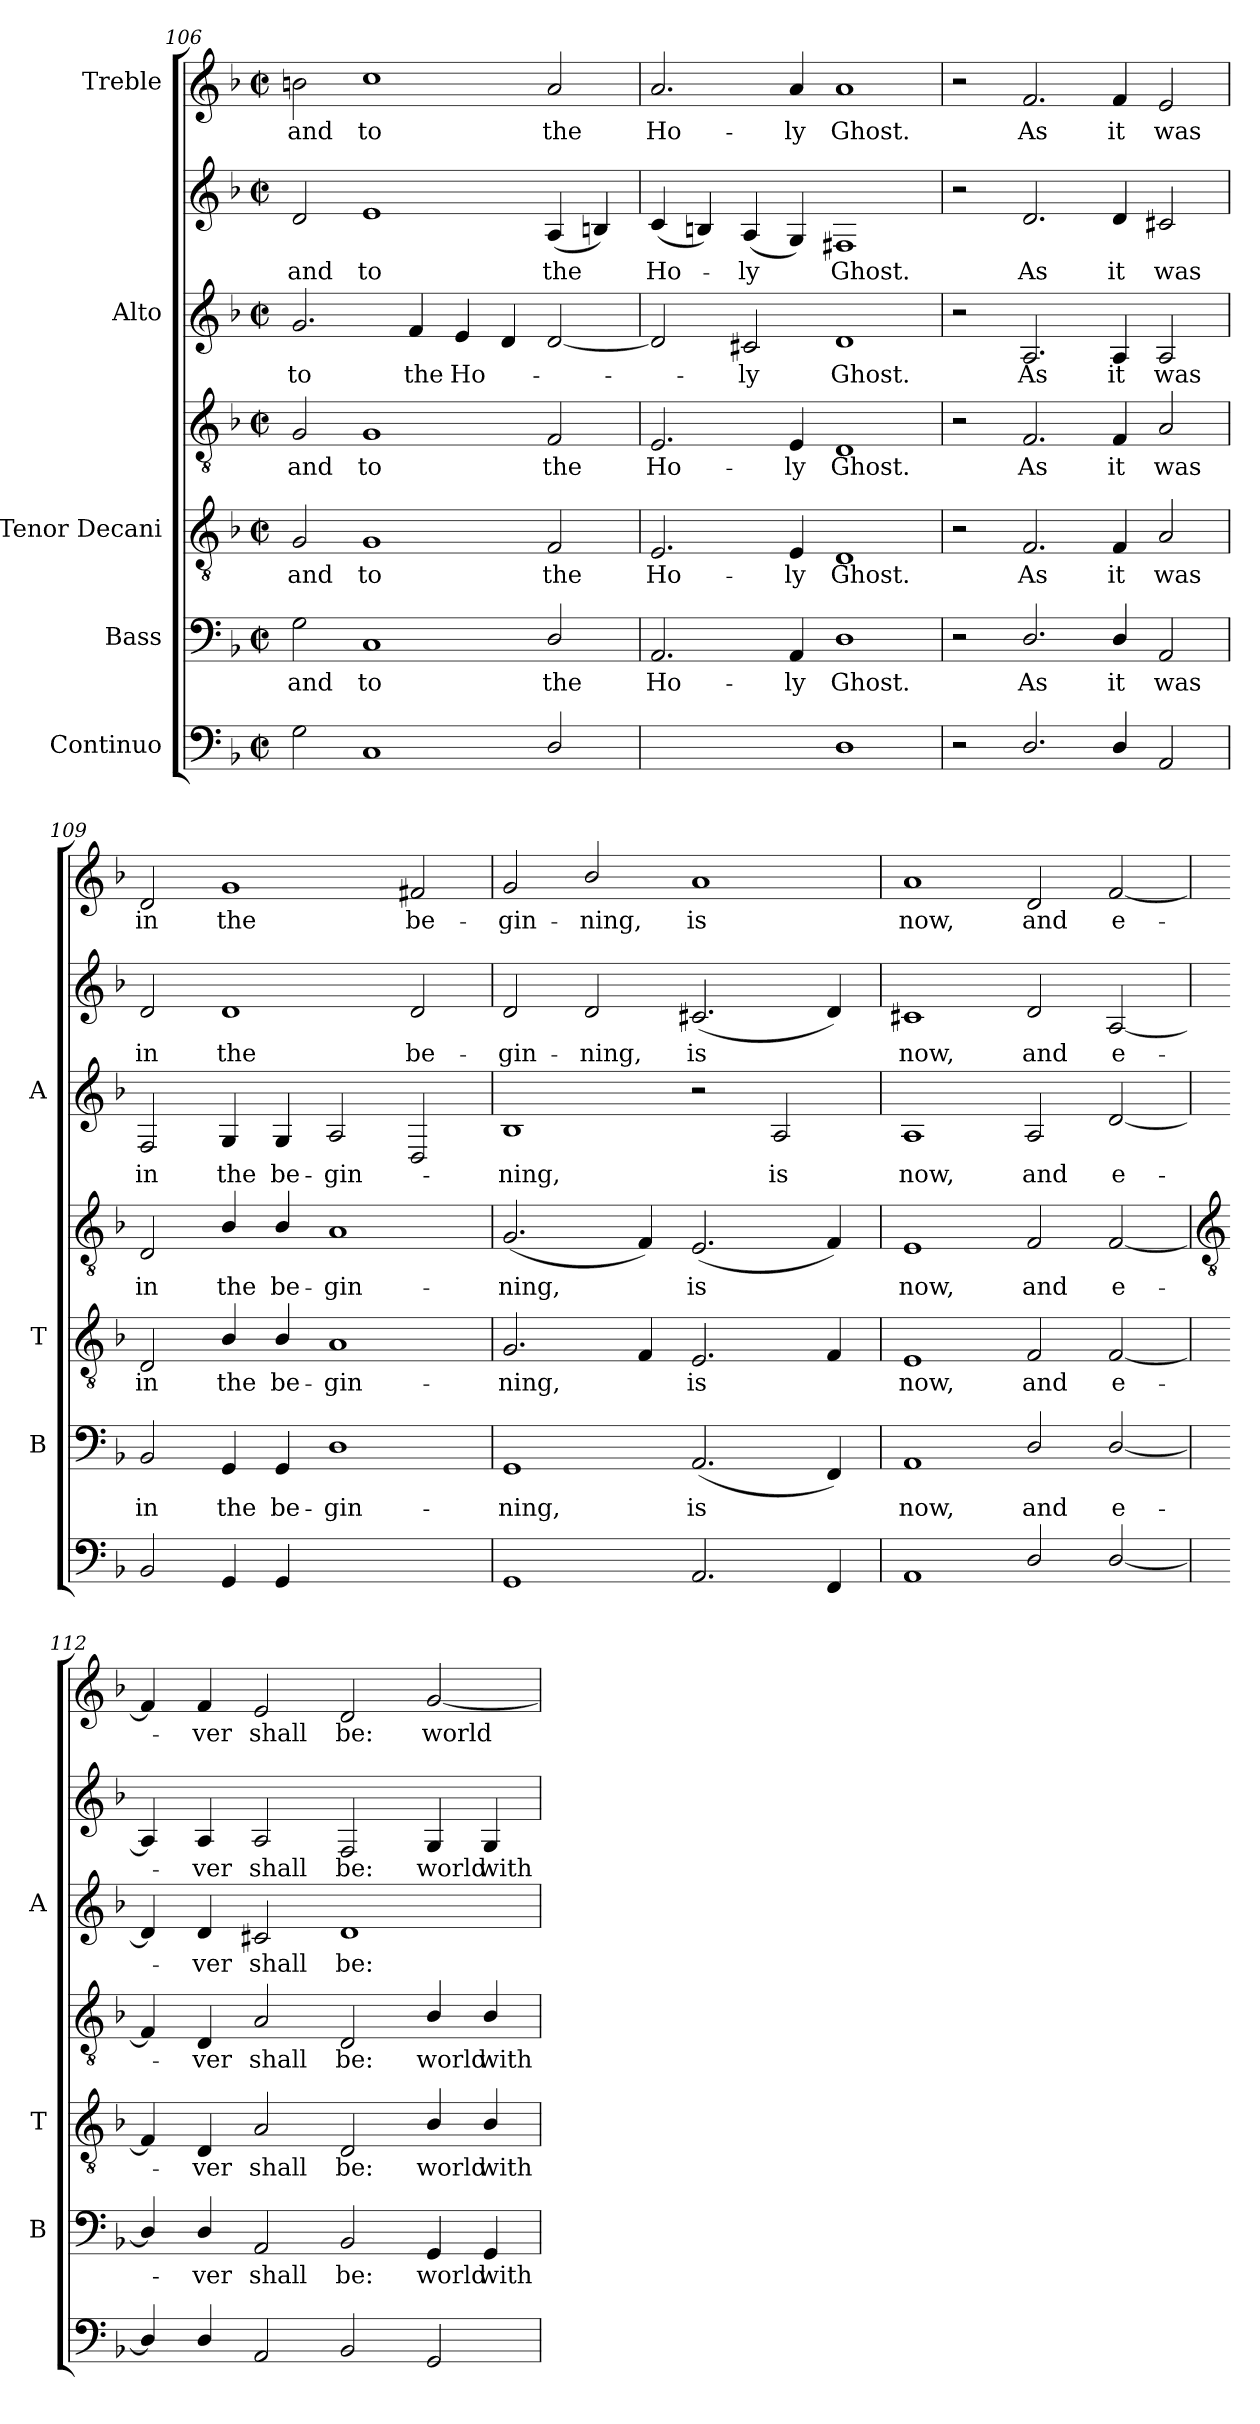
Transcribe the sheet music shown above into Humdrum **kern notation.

**kern	**text	**kern	**text	**kern	**text	**kern	**text	**kern	**text	**kern	**text	**kern	**text
*part5	*part5	*part4	*part4	*part3	*part3	*part3	*part3	*part2	*part2	*part2	*part2	*part1	*part1
*staff7	*staff7	*staff6	*staff6	*staff5	*staff5	*staff4	*staff4	*staff3	*staff3	*staff2	*staff2	*staff1	*staff1
*I"Continuo	*	*I"Bass	*	*I"Tenor Decani	*	*	*	*I"Alto	*	*	*	*I"Treble	*
*	*	*I'B	*	*I'T	*	*	*	*I'A	*	*	*	*	*
!!LO:LB:g=z
*clefF4	*	*clefF4	*	*clefGv2	*	*clefGv2	*	*clefG2	*	*clefG2	*	*clefG2	*
*k[b-]	*	*k[b-]	*	*k[b-]	*	*k[b-]	*	*k[b-]	*	*k[b-]	*	*k[b-]	*
*F:	*	*F:	*	*F:	*	*F:	*	*F:	*	*F:	*	*F:	*
*M4/2	*	*M4/2	*	*M4/2	*	*M4/2	*	*M4/2	*	*M4/2	*	*M4/2	*
*met(c|)	*	*met(c|)	*	*met(c|)	*	*met(c|)	*	*met(c|)	*	*met(c|)	*	*met(c|)	*
=106	=106	=106	=106	=106	=106	=106	=106	=106	=106	=106	=106	=106	=106
!	!	!	!LO:LY:b	!	!LO:LY:b	!	!LO:LY:b	!	!LO:LY:b	!	!LO:LY:b	!	!LO:LY:b
2G	.	2G	and	2G	and	2G	and	2.g	to	2d	and	2bn	and
!	!	!	!LO:LY:b	!	!LO:LY:b	!	!LO:LY:b	!	!	!	!LO:LY:b	!	!LO:LY:b
1C	.	1C	to	1G	to	1G	to	.	.	1e	to	1cc	to
!	!	!	!	!	!	!	!	!	!LO:LY:b	!	!	!	!
.	.	.	.	.	.	.	.	4f	the	.	.	.	.
!	!	!	!	!	!	!	!	!	!LO:LY:b	!	!	!	!
.	.	.	.	.	.	.	.	4e	Ho-	.	.	.	.
.	.	.	.	.	.	.	.	4d	.	.	.	.	.
!	!	!	!LO:LY:b	!	!LO:LY:b	!	!LO:LY:b	!	!	!	!LO:LY:b	!	!LO:LY:b
2D/	.	2D/	the	2F	the	2F	the	[2d	.	(<4A	the	2a	the
.	.	.	.	.	.	.	.	.	.	4Bn)	.	.	.
=107	=107	=107	=107	=107	=107	=107	=107	=107	=107	=107	=107	=107	=107
!	!LO:LY:b	!	!LO:LY:b	!	!LO:LY:b	!	!LO:LY:b	!	!	!	!LO:LY:b	!	!LO:LY:b
[2AAyy	4	2.AA	Ho-	2.E	Ho-	2.E	Ho-	2d]	.	(<4c	Ho-	2.a	Ho-
.	.	.	.	.	.	.	.	.	.	4Bn)	.	.	.
!	!LO:LY:b	!	!	!	!	!	!	!	!LO:LY:b	!	!LO:LY:b	!	!
2AAyy]	3	.	.	.	.	.	.	2c#X	ly	(<4A	ly	.	.
!	!	!	!LO:LY:b	!	!LO:LY:b	!	!LO:LY:b	!	!	!	!	!	!LO:LY:b
.	.	4AA	-ly	4E	-ly	4E	-ly	.	.	4G)	.	4a	-ly
!	!	!	!LO:LY:b	!	!LO:LY:b	!	!LO:LY:b	!	!LO:LY:b	!	!LO:LY:b	!	!LO:LY:b
1D	.	1D	Ghost.	1D	Ghost.	1D	Ghost.	1d	Ghost.	1F#X	Ghost.	1a	Ghost.
=108	=108	=108	=108	=108	=108	=108	=108	=108	=108	=108	=108	=108	=108
2r	.	2r	.	2r	.	2r	.	2r	.	2r	.	2r	.
!	!	!	!LO:LY:b	!	!LO:LY:b	!	!LO:LY:b	!	!LO:LY:b	!	!LO:LY:b	!	!LO:LY:b
2.D/	.	2.D/	As	2.F	As	2.F	As	2.A	As	2.d	As	2.f	As
!	!	!	!LO:LY:b	!	!LO:LY:b	!	!LO:LY:b	!	!LO:LY:b	!	!LO:LY:b	!	!LO:LY:b
4D/	.	4D/	it	4F	it	4F	it	4A	it	4d	it	4f	it
!	!	!	!LO:LY:b	!	!LO:LY:b	!	!LO:LY:b	!	!LO:LY:b	!	!LO:LY:b	!	!LO:LY:b
2AA	.	2AA	was	2A	was	2A	was	2A	was	2c#X	was	2e	was
=109	=109	=109	=109	=109	=109	=109	=109	=109	=109	=109	=109	=109	=109
!	!	!	!LO:LY:b	!	!LO:LY:b	!	!LO:LY:b	!	!LO:LY:b	!	!LO:LY:b	!	!LO:LY:b
2BB-	.	2BB-	in	2D	in	2D	in	2F	-in	2d	in	2d	in
!	!	!	!LO:LY:b	!	!LO:LY:b	!	!LO:LY:b	!	!LO:LY:b	!	!LO:LY:b	!	!LO:LY:b
4GG	.	4GG	the	4B-/	the	4B-/	the	4G	the	1d	the	1g	the
!	!	!	!LO:LY:b	!	!LO:LY:b	!	!LO:LY:b	!	!LO:LY:b	!	!	!	!
4GG	.	4GG	be-	4B-/	be-	4B-/	be-	4G	be-	.	.	.	.
!	!LO:LY:b	!	!LO:LY:b	!	!LO:LY:b	!	!LO:LY:b	!	!LO:LY:b	!	!	!	!
[2Dyy	4	1D	-gin-	1A	-gin-	1A	-gin-	2A	-gin-	.	.	.	.
!	!LO:LY:b	!	!	!	!	!	!	!	!	!	!LO:LY:b	!	!LO:LY:b
2Dyy]	3	.	.	.	.	.	.	2D	.	2d	be-	2f#X	be-
=110	=110	=110	=110	=110	=110	=110	=110	=110	=110	=110	=110	=110	=110
!	!	!	!LO:LY:b	!	!LO:LY:b	!	!LO:LY:b	!	!LO:LY:b	!	!LO:LY:b	!	!LO:LY:b
1GG	.	1GG	-ning,	2.G	-ning,	(<2.G	-ning,	1B-	ning,	2d	gin-	2g	-gin-
!	!	!	!	!	!	!	!	!	!	!	!LO:LY:b	!	!LO:LY:b
.	.	.	.	.	.	.	.	.	.	2d	-ning,	2b-/	-ning,
.	.	.	.	4F	.	4F)	.	.	.	.	.	.	.
!	!	!	!LO:LY:b	!	!LO:LY:b	!	!LO:LY:b	!	!	!	!LO:LY:b	!	!LO:LY:b
2.AA	.	(<2.AA	is	2.E	is	(<2.E	is	2r	.	(<2.c#X	is	1a	is
!	!	!	!	!	!	!	!	!	!LO:LY:b	!	!	!	!
.	.	.	.	.	.	.	.	2A	is	.	.	.	.
4FF	.	4FF)	.	4F	.	4F)	.	.	.	4d)	.	.	.
=111	=111	=111	=111	=111	=111	=111	=111	=111	=111	=111	=111	=111	=111
!	!	!	!LO:LY:b	!	!LO:LY:b	!	!LO:LY:b	!	!LO:LY:b	!	!LO:LY:b	!	!LO:LY:b
1AA	.	1AA	now,	1E	now,	1E	now,	1A	now,	1c#X	now,	1a	now,
!	!	!	!LO:LY:b	!	!LO:LY:b	!	!LO:LY:b	!	!LO:LY:b	!	!LO:LY:b	!	!LO:LY:b
2D/	.	2D/	and	2F	and	2F	and	2A	and	2d	and	2d	and
!	!	!	!LO:LY:b	!	!LO:LY:b	!	!LO:LY:b	!	!LO:LY:b	!	!LO:LY:b	!	!LO:LY:b
[2D/	.	[2D/	e-	[2F	e-	[2F	e-	[2d	e-	[2A	e-	[2f	e-
!!LO:LB:g=z
=112	=112	=112	=112	=112	=112	=112	=112	=112	=112	=112	=112	=112	=112
*	*	*	*	*	*	*clefGv2	*	*	*	*	*	*	*
4D/]	.	4D/]	.	4F]	.	4F]	.	4d]	.	4A]	.	4f]	.
!	!	!	!LO:LY:b	!	!LO:LY:b	!	!LO:LY:b	!	!LO:LY:b	!	!LO:LY:b	!	!LO:LY:b
4D/	.	4D/	ver	4D	ver	4D	ver	4d	ver	4A	ver	4f	ver
!	!	!	!LO:LY:b	!	!LO:LY:b	!	!LO:LY:b	!	!LO:LY:b	!	!LO:LY:b	!	!LO:LY:b
2AA	.	2AA	shall	2A	shall	2A	shall	2c#X	shall	2A	shall	2e	shall
!	!	!	!LO:LY:b	!	!LO:LY:b	!	!LO:LY:b	!	!LO:LY:b	!	!LO:LY:b	!	!LO:LY:b
2BB-	.	2BB-	be:	2D	be:	2D	be:	1d	be:	2F	be:	2d	be:
!	!	!	!LO:LY:b	!	!LO:LY:b	!	!LO:LY:b	!	!	!	!LO:LY:b	!	!LO:LY:b
2GG	.	4GG	world	4B-/	world	4B-/	world	.	.	4G	world	[2g	world
!	!	!	!LO:LY:b	!	!LO:LY:b	!	!LO:LY:b	!	!	!	!LO:LY:b	!	!
.	.	4GG	with	4B-/	with	4B-/	with	.	.	4G	with	.	.
=	=	=	=	=	=	=	=	=	=	=	=	=	=
*-	*-	*-	*-	*-	*-	*-	*-	*-	*-	*-	*-	*-	*-
